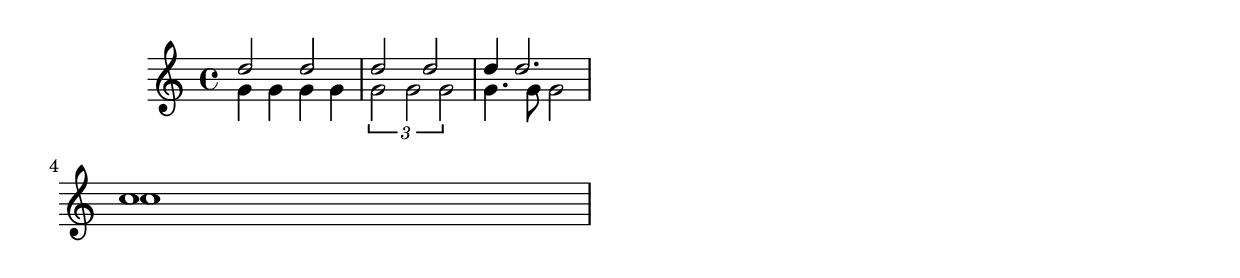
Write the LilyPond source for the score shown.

\version "1.1.52";

%{

This is taken from [Gourlay]'s paper on breaking lines

%}

\score{
       \notes \context Staff  \relative c'' <
               \context Voice = VA { \stemup d2 d     | d d | d4 d2. | \break  c1 }
	       \context Voice = VB { \stemdown g4 g g g | \times 2/3 { g2 g2 g2 } | g4. g8 g2 | c1 }
               >
       \paper{
           linewidth = 9.\cm;
       }
}

